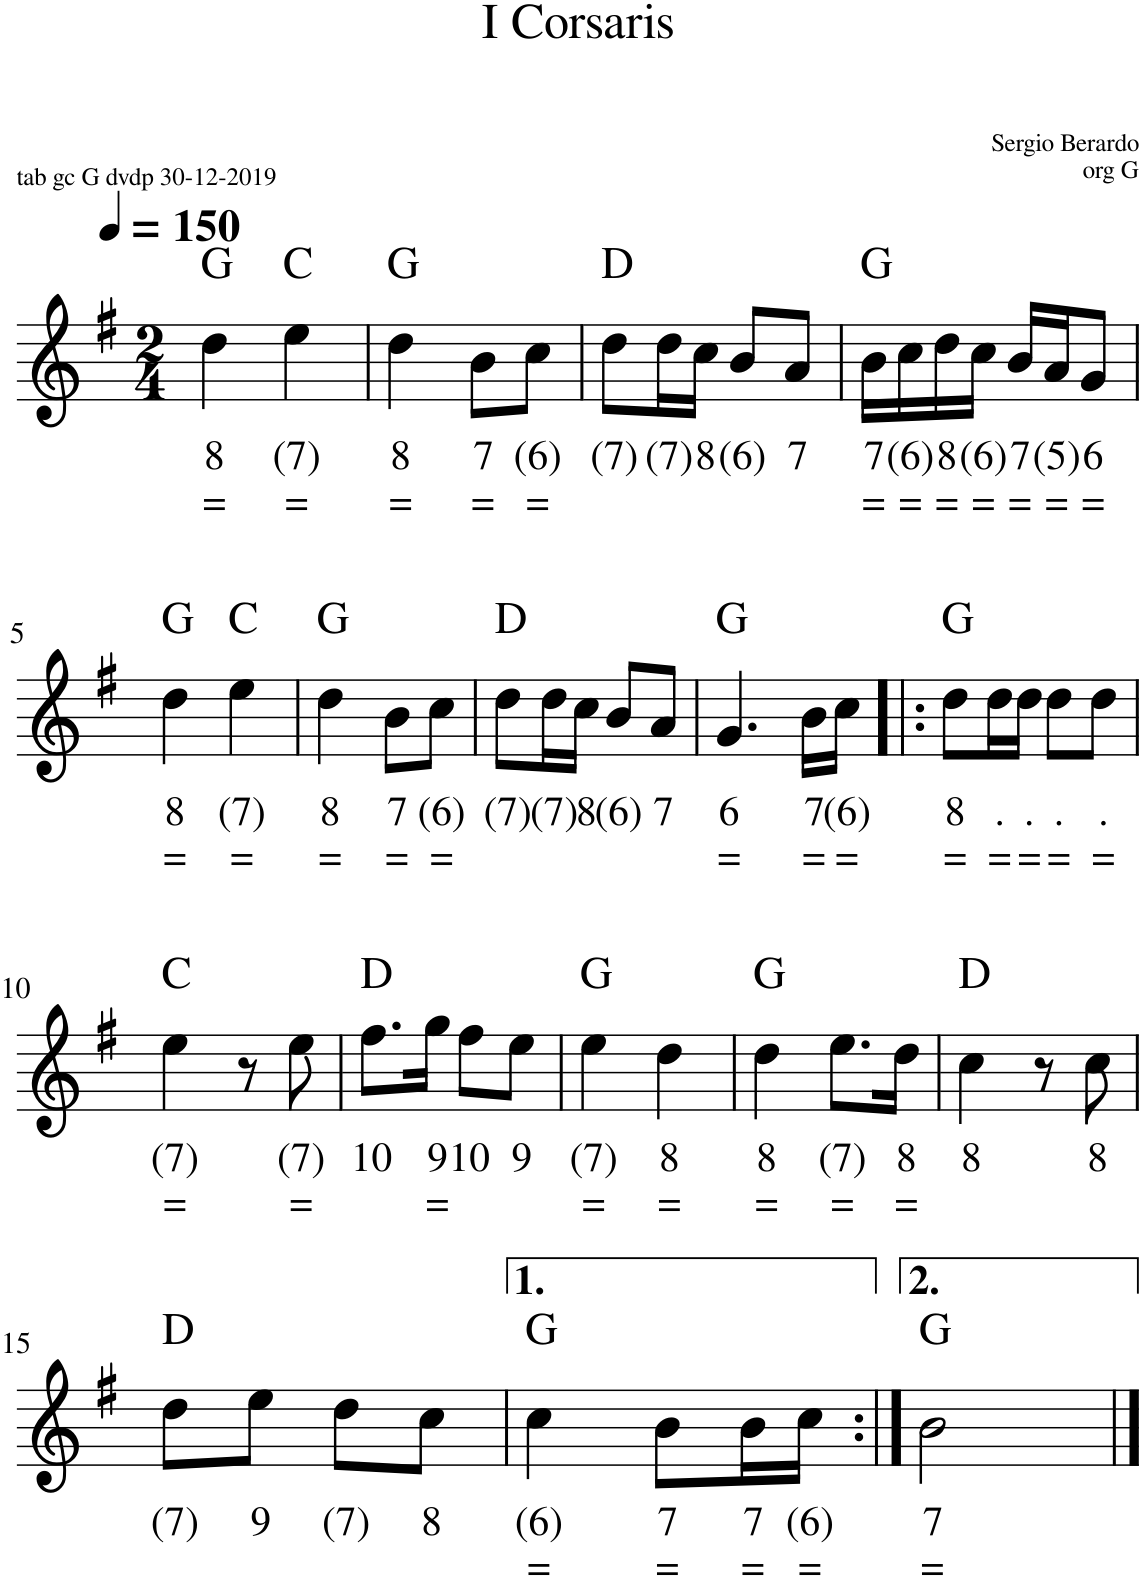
**kern	**text	**text	**harte
*part1	*part1	*part1	*part1
*staff1	*staff1	*staff1	*
*I"Stem	*	*	*
*clefG2	*	*	*
*k[f#]	*	*	*
*M2/4	*	*	*
*MM150	*	*	*
=1	=1	=1	=1
!	!LO:LY:b	!LO:LY:b	!
4dd\	8	=	G:maj
!	!LO:LY:b	!LO:LY:b	!
4ee\	(7)	=	C:maj
=2	=2	=2	=2
!	!LO:LY:b	!LO:LY:b	!
4dd\	8	=	G:maj
!	!LO:LY:b	!LO:LY:b	!
8b\L	7	=	.
!	!LO:LY:b	!LO:LY:b	!
8cc\J	(6)	=	.
=3	=3	=3	=3
!	!LO:LY:b	!	!
8dd\L	(7)	.	D:maj
!	!LO:LY:b	!	!
16dd\L	(7)	.	.
!	!LO:LY:b	!	!
16cc\JJ	8	.	.
!	!LO:LY:b	!	!
8b/L	(6)	.	.
!	!LO:LY:b	!	!
8a/J	7	.	.
=4	=4	=4	=4
!	!LO:LY:b	!LO:LY:b	!
16b\LL	7	=	G:maj
!	!LO:LY:b	!LO:LY:b	!
16cc\	(6)	=	.
!	!LO:LY:b	!LO:LY:b	!
16dd\	8	=	.
!	!LO:LY:b	!LO:LY:b	!
16cc\JJ	(6)	=	.
!	!LO:LY:b	!LO:LY:b	!
16b/LL	7	=	.
!	!LO:LY:b	!LO:LY:b	!
16a/J	(5)	=	.
!	!LO:LY:b	!LO:LY:b	!
8g/J	6	=	.
!!LO:LB:g=z
=5	=5	=5	=5
!	!LO:LY:b	!LO:LY:b	!
4dd\	8	=	G:maj
!	!LO:LY:b	!LO:LY:b	!
4ee\	(7)	=	C:maj
=6	=6	=6	=6
!	!LO:LY:b	!LO:LY:b	!
4dd\	8	=	G:maj
!	!LO:LY:b	!LO:LY:b	!
8b\L	7	=	.
!	!LO:LY:b	!LO:LY:b	!
8cc\J	(6)	=	.
=7	=7	=7	=7
!	!LO:LY:b	!	!
8dd\L	(7)	.	D:maj
!	!LO:LY:b	!	!
16dd\L	(7)	.	.
!	!LO:LY:b	!	!
16cc\JJ	8	.	.
!	!LO:LY:b	!	!
8b/L	(6)	.	.
!	!LO:LY:b	!	!
8a/J	7	.	.
=8	=8	=8	=8
!	!LO:LY:b	!LO:LY:b	!
4.g/	6	=	G:maj
!	!LO:LY:b	!LO:LY:b	!
16b\LL	7	=	.
!	!LO:LY:b	!LO:LY:b	!
16cc\JJ	(6)	=	.
=9!|:	=9!|:	=9!|:	=9!|:
!	!LO:LY:b	!LO:LY:b	!
8dd\L	8	=	G:maj
!	!LO:LY:b	!LO:LY:b	!
16dd\L	.	=	.
!	!LO:LY:b	!LO:LY:b	!
16dd\JJ	.	=	.
!	!LO:LY:b	!LO:LY:b	!
8dd\L	.	=	.
!	!LO:LY:b	!LO:LY:b	!
8dd\J	.	=	.
!!LO:LB:g=z
=10	=10	=10	=10
!	!LO:LY:b	!LO:LY:b	!
4ee\	(7)	=	C:maj
8r	.	.	.
!	!LO:LY:b	!LO:LY:b	!
8ee\	(7)	=	.
=11	=11	=11	=11
!	!LO:LY:b	!	!
8.ff#\L	10	.	D:maj
!	!LO:LY:b	!LO:LY:b	!
16gg\Jk	9	=	.
!	!LO:LY:b	!	!
8ff#\L	10	.	.
!	!LO:LY:b	!	!
8ee\J	9	.	.
=12	=12	=12	=12
!	!LO:LY:b	!LO:LY:b	!
4ee\	(7)	=	G:maj
!	!LO:LY:b	!LO:LY:b	!
4dd\	8	=	.
=13	=13	=13	=13
!	!LO:LY:b	!LO:LY:b	!
4dd\	8	=	G:maj
!	!LO:LY:b	!LO:LY:b	!
8.ee\L	(7)	=	.
!	!LO:LY:b	!LO:LY:b	!
16dd\Jk	8	=	.
=14	=14	=14	=14
!	!LO:LY:b	!	!
4cc\	8	.	D:maj
8r	.	.	.
!	!LO:LY:b	!	!
8cc\	8	.	.
!!LO:LB:g=z
=15	=15	=15	=15
!	!LO:LY:b	!	!
8dd\L	(7)	.	D:maj
!	!LO:LY:b	!	!
8ee\J	9	.	.
!	!LO:LY:b	!	!
8dd\L	(7)	.	.
!	!LO:LY:b	!	!
8cc\J	8	.	.
=16	=16	=16	=16
!	!LO:LY:b	!LO:LY:b	!
4cc\	(6)	=	G:maj
!	!LO:LY:b	!LO:LY:b	!
8b\L	7	=	.
!	!LO:LY:b	!LO:LY:b	!
16b\L	7	=	.
!	!LO:LY:b	!LO:LY:b	!
16cc\JJ	(6)	=	.
=17:|!	=17:|!	=17:|!	=17:|!
!	!LO:LY:b	!LO:LY:b	!
2b\	7	=	G:maj
==	==	==	==
*-	*-	*-	*-
